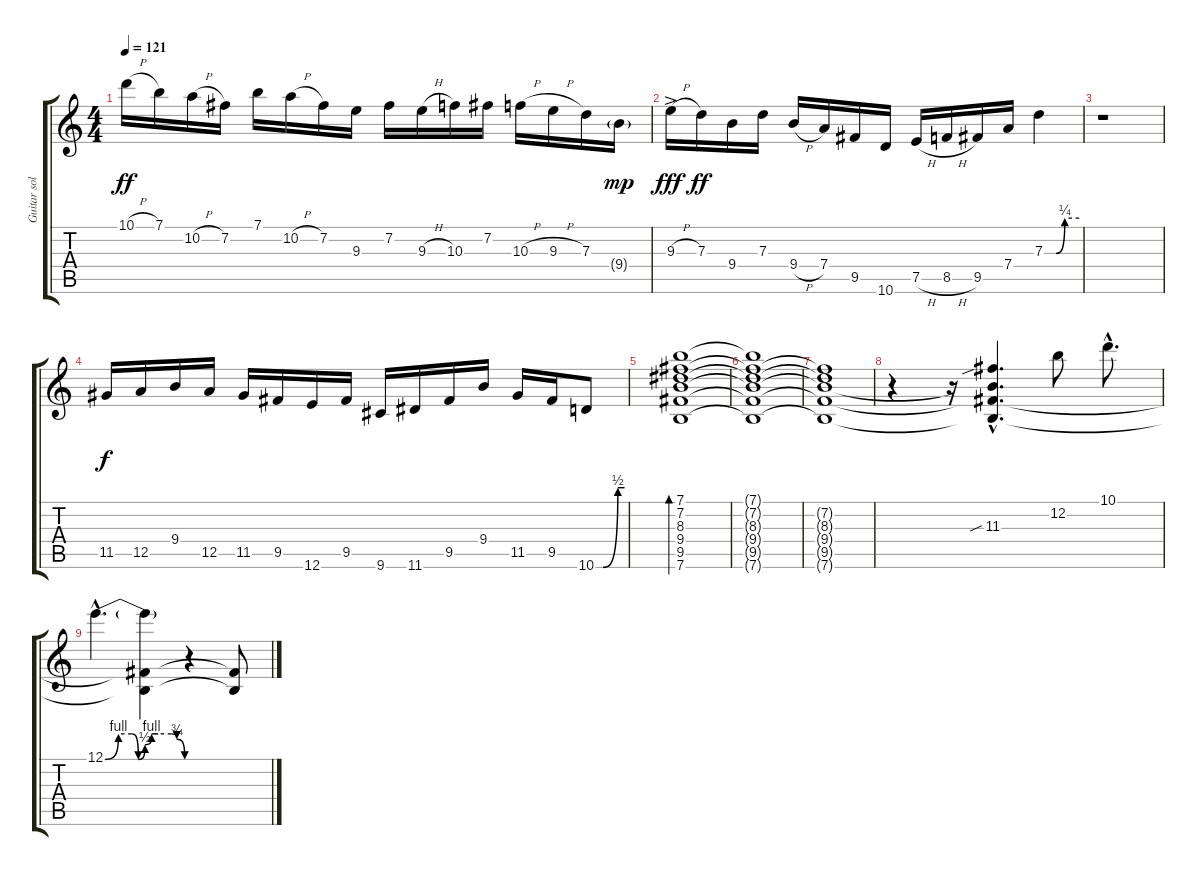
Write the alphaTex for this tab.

\track ("Guitar solo" "Guitar sol") {instrument overdrivenguitar}
\staff {score tabs}
\tuning (E4 B3 G3 D3 A2 E2) {hide}
\ts (4 4)
\tempo 121
\clef g2
\ks c
10.1{h}.16{dy ff} 7.1.16 10.2{h}.16 7.2.16 7.1.16 10.2{h}.16 7.2.16 9.3.16 7.2.16 9.3{h}.16 10.3.16 7.2.16 10.3{h}.16 9.3{h}.16 7.3.16 9.4{g}.16{dy mp} |
9.3{h ac}.16{dy fff} 7.3.16{dy ff} 9.4.16 7.3.16 9.4{h}.16 7.4.16 9.5.16 10.6.16 7.5{h}.16 8.5{h}.16 9.5.16 7.4.16 7.3{be (custom 0 0 20 0 35 1 60 1)}.4 |
r.1 |
11.5.16{dy f} 12.5.16 9.4.16 12.5.16 11.5.16 9.5.16 12.6.16 9.5.16 9.6.16 11.6.16 9.5.16 9.4.16 11.5.16 9.5.16 10.6{be (custom 0 0 15 0 46 2 60 2)}.8 |
(7.1 7.2 8.3 9.4 9.5 7.6).1{bd 120} |
(7.1{t} 7.2{t} 8.3{t} 9.4{t} 9.5{t} 7.6{t}).1 |
(7.2{t} 8.3{t} 9.4{t} 9.5{t} 7.6{t}).1 |
r.4{volume 0} r.16 (11.3{sib hac} 9.4{hac t} 9.5{hac t} 7.6{hac t}).4{d} 12.2.8 10.1{hac}.8{d} |
12.1{be (custom 0 0 10 4 20 4 25 0 30 2 35 4 40 4 50 4 54 3 60 0) hac}.4{d} (12.1{t} 9.5{t} 7.6{t}).4 r.4 (9.5{t} 7.6{t}).8
